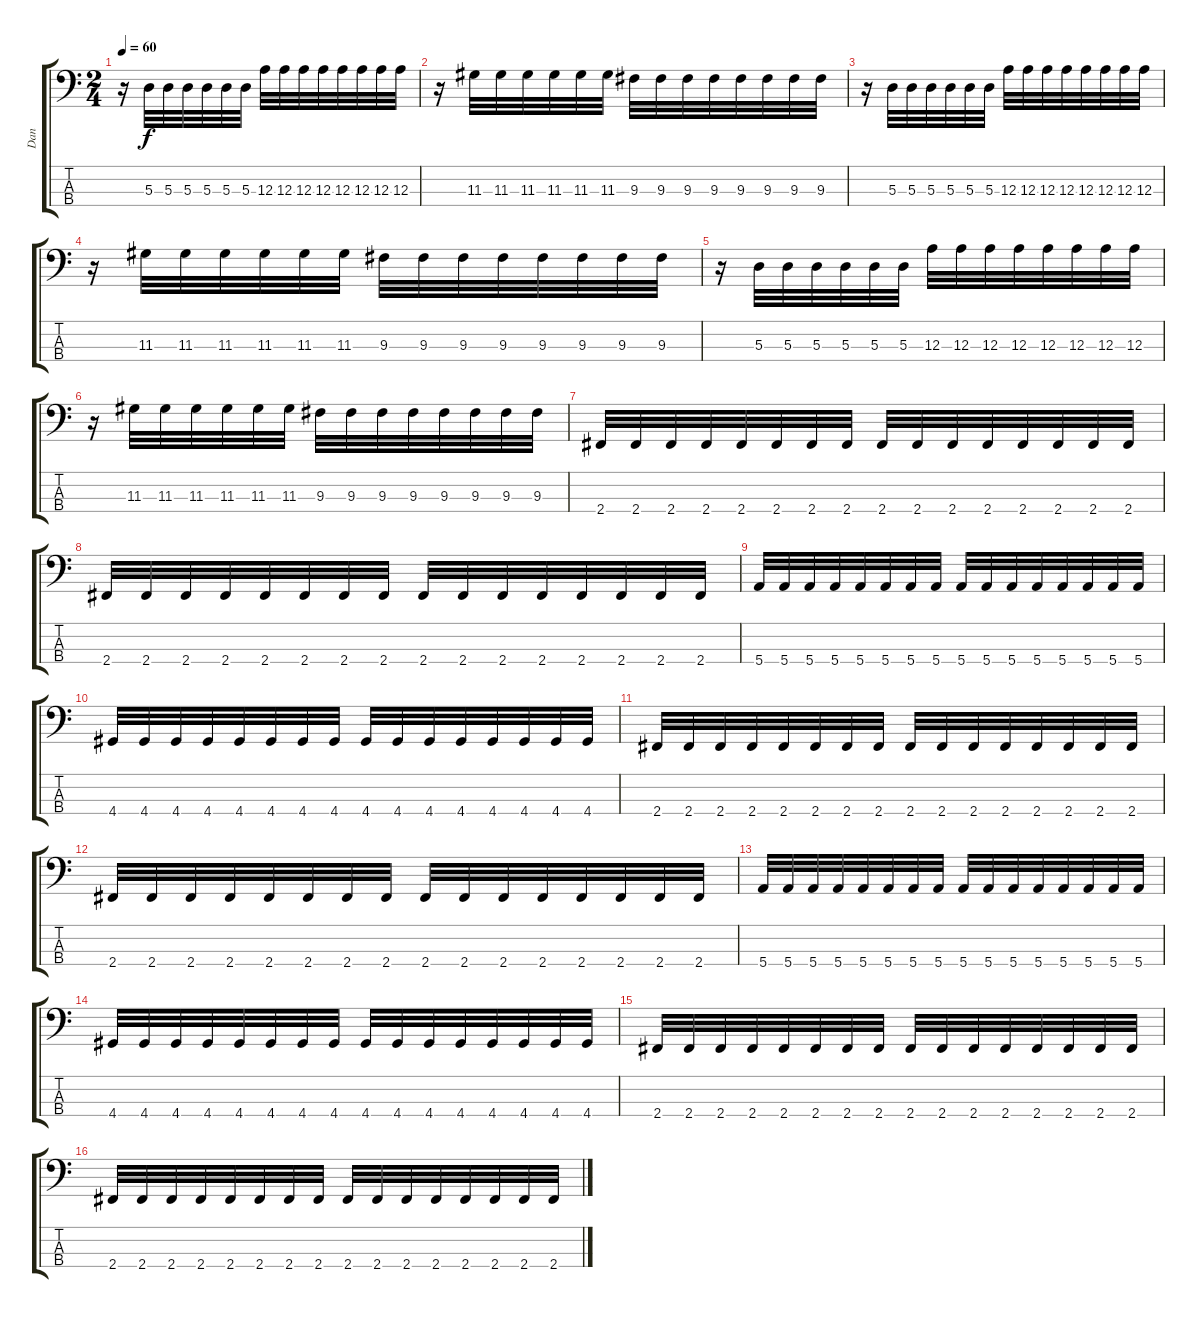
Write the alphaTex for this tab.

\track ("Dan" "Dan") {instrument electricbassfinger}
\staff {score tabs}
\tuning (G2 D2 A1 E1) {hide}
\ts (2 4)
\tempo 60
\clef f4
\ks c
r.16{dy f} 5.3.32 5.3.32 5.3.32 5.3.32 5.3.32 5.3.32 12.3.32 12.3.32 12.3.32 12.3.32 12.3.32 12.3.32 12.3.32 12.3.32 |
r.16 11.3.32 11.3.32 11.3.32 11.3.32 11.3.32 11.3.32 9.3.32 9.3.32 9.3.32 9.3.32 9.3.32 9.3.32 9.3.32 9.3.32 |
r.16 5.3.32 5.3.32 5.3.32 5.3.32 5.3.32 5.3.32 12.3.32 12.3.32 12.3.32 12.3.32 12.3.32 12.3.32 12.3.32 12.3.32 |
r.16 11.3.32 11.3.32 11.3.32 11.3.32 11.3.32 11.3.32 9.3.32 9.3.32 9.3.32 9.3.32 9.3.32 9.3.32 9.3.32 9.3.32 |
r.16 5.3.32 5.3.32 5.3.32 5.3.32 5.3.32 5.3.32 12.3.32 12.3.32 12.3.32 12.3.32 12.3.32 12.3.32 12.3.32 12.3.32 |
r.16 11.3.32 11.3.32 11.3.32 11.3.32 11.3.32 11.3.32 9.3.32 9.3.32 9.3.32 9.3.32 9.3.32 9.3.32 9.3.32 9.3.32 |
2.4.32 2.4.32 2.4.32 2.4.32 2.4.32 2.4.32 2.4.32 2.4.32 2.4.32 2.4.32 2.4.32 2.4.32 2.4.32 2.4.32 2.4.32 2.4.32 |
2.4.32 2.4.32 2.4.32 2.4.32 2.4.32 2.4.32 2.4.32 2.4.32 2.4.32 2.4.32 2.4.32 2.4.32 2.4.32 2.4.32 2.4.32 2.4.32 |
5.4.32 5.4.32 5.4.32 5.4.32 5.4.32 5.4.32 5.4.32 5.4.32 5.4.32 5.4.32 5.4.32 5.4.32 5.4.32 5.4.32 5.4.32 5.4.32 |
4.4.32 4.4.32 4.4.32 4.4.32 4.4.32 4.4.32 4.4.32 4.4.32 4.4.32 4.4.32 4.4.32 4.4.32 4.4.32 4.4.32 4.4.32 4.4.32 |
2.4.32 2.4.32 2.4.32 2.4.32 2.4.32 2.4.32 2.4.32 2.4.32 2.4.32 2.4.32 2.4.32 2.4.32 2.4.32 2.4.32 2.4.32 2.4.32 |
2.4.32 2.4.32 2.4.32 2.4.32 2.4.32 2.4.32 2.4.32 2.4.32 2.4.32 2.4.32 2.4.32 2.4.32 2.4.32 2.4.32 2.4.32 2.4.32 |
5.4.32 5.4.32 5.4.32 5.4.32 5.4.32 5.4.32 5.4.32 5.4.32 5.4.32 5.4.32 5.4.32 5.4.32 5.4.32 5.4.32 5.4.32 5.4.32 |
4.4.32 4.4.32 4.4.32 4.4.32 4.4.32 4.4.32 4.4.32 4.4.32 4.4.32 4.4.32 4.4.32 4.4.32 4.4.32 4.4.32 4.4.32 4.4.32 |
2.4.32 2.4.32 2.4.32 2.4.32 2.4.32 2.4.32 2.4.32 2.4.32 2.4.32 2.4.32 2.4.32 2.4.32 2.4.32 2.4.32 2.4.32 2.4.32 |
2.4.32 2.4.32 2.4.32 2.4.32 2.4.32 2.4.32 2.4.32 2.4.32 2.4.32 2.4.32 2.4.32 2.4.32 2.4.32 2.4.32 2.4.32 2.4.32
